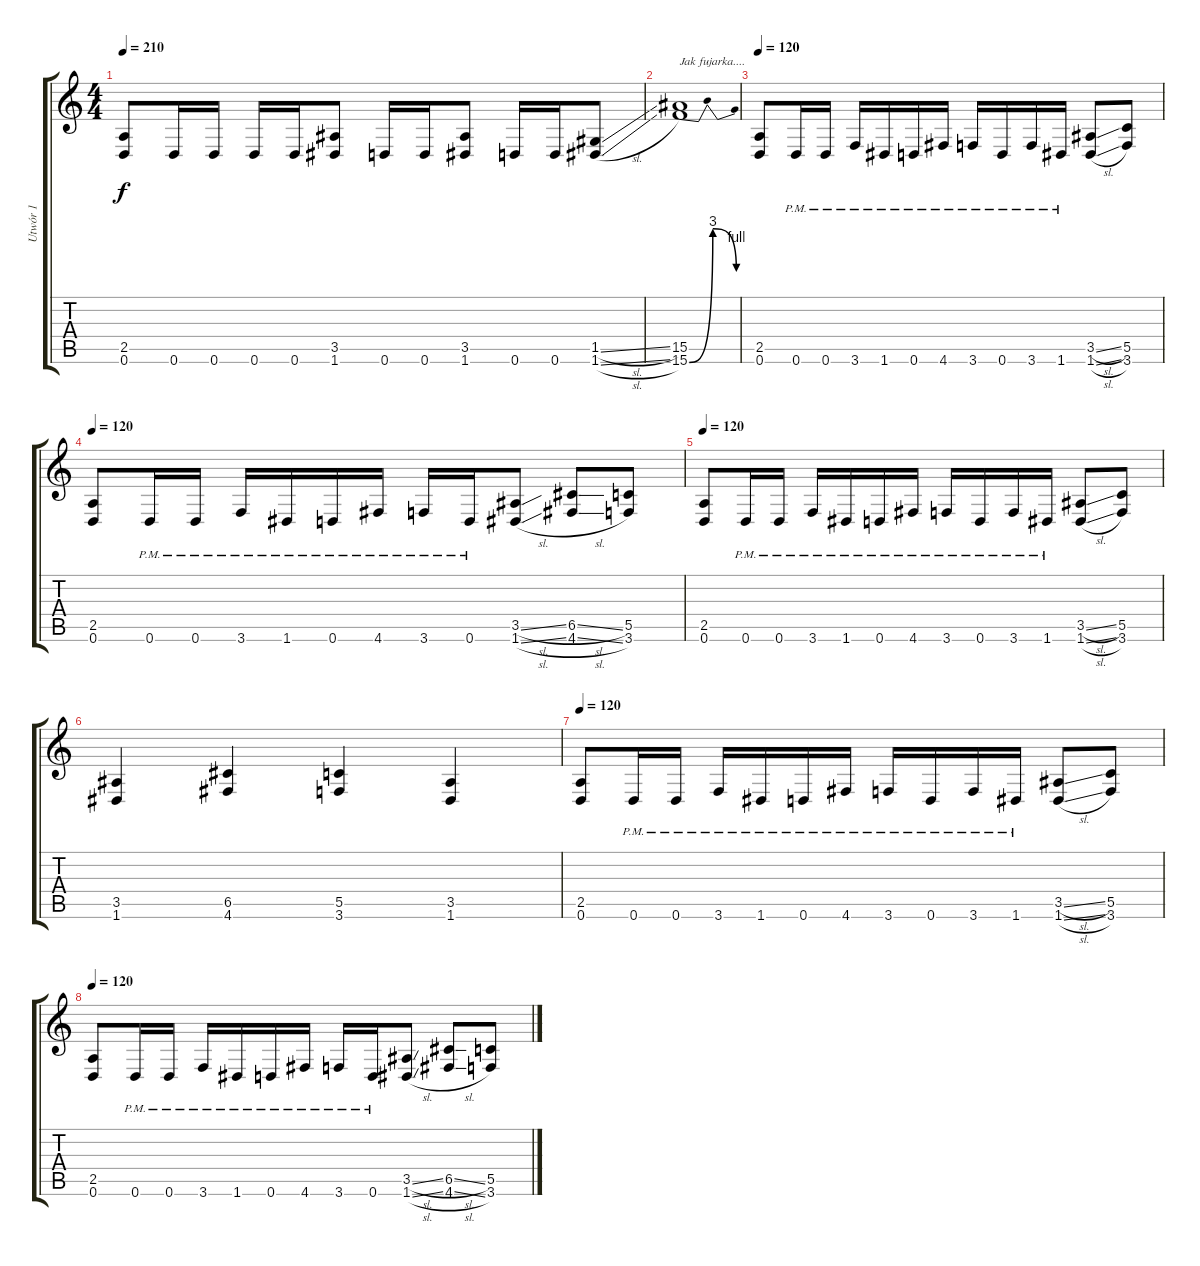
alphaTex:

\track ("Utwór 1" "Utwór 1") {instrument distortionguitar}
\staff {score tabs}
\tuning (D4 A3 F3 C3 G2 D2) {hide}
\ts (4 4)
\tempo 210
\clef g2
\ks c
(2.5 0.6).8{dy f} 0.6.16 0.6.16 0.6.16 0.6.16 (3.5 1.6).8 0.6.16 0.6.16 (3.5 1.6).8 0.6.16 0.6.16 (1.5{sl} 1.6{sl}).8 |
(15.5 15.6{be (bendrelease 0 0 15 12 15 12 60 4)}).1{txt "Jak fujarka...."} |
\tempo 120
(2.5 0.6).8 0.6{pm}.16 0.6{pm}.16 3.6{pm}.16 1.6{pm}.16 0.6{pm}.16 4.6{pm}.16 3.6{pm}.16 0.6{pm}.16 3.6{pm}.16 1.6{pm}.16 (3.5{sl} 1.6{sl}).8 (5.5 3.6).8 |
\tempo 120
(2.5 0.6).8 0.6{pm}.16 0.6{pm}.16 3.6{pm}.16 1.6{pm}.16 0.6{pm}.16 4.6{pm}.16 3.6{pm}.16 0.6{pm}.16 (3.5{sl} 1.6{sl}).8 (6.5{sl} 4.6{sl}).8 (5.5 3.6).8 |
\tempo 120
(2.5 0.6).8 0.6{pm}.16 0.6{pm}.16 3.6{pm}.16 1.6{pm}.16 0.6{pm}.16 4.6{pm}.16 3.6{pm}.16 0.6{pm}.16 3.6{pm}.16 1.6{pm}.16 (3.5{sl} 1.6{sl}).8 (5.5 3.6).8 |
(3.5 1.6).4 (6.5 4.6).4 (5.5 3.6).4 (3.5 1.6).4 |
\tempo 120
(2.5 0.6).8 0.6{pm}.16 0.6{pm}.16 3.6{pm}.16 1.6{pm}.16 0.6{pm}.16 4.6{pm}.16 3.6{pm}.16 0.6{pm}.16 3.6{pm}.16 1.6{pm}.16 (3.5{sl} 1.6{sl}).8 (5.5 3.6).8 |
\tempo 120
(2.5 0.6).8 0.6{pm}.16 0.6{pm}.16 3.6{pm}.16 1.6{pm}.16 0.6{pm}.16 4.6{pm}.16 3.6{pm}.16 0.6{pm}.16 (3.5{sl} 1.6{sl}).8 (6.5{sl} 4.6{sl}).8 (5.5 3.6).8
